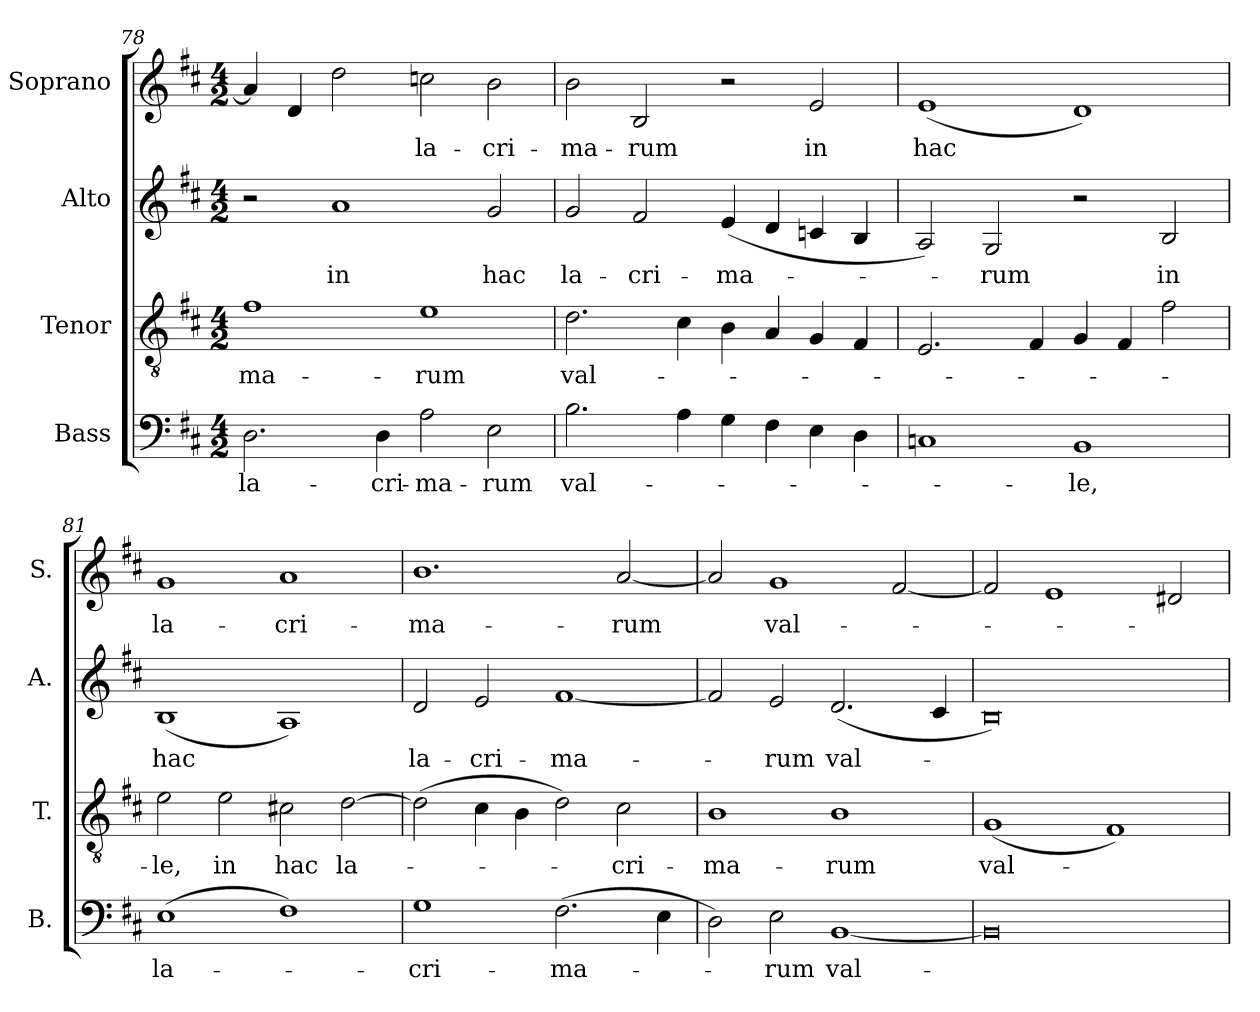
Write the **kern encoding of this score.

**kern	**text	**kern	**text	**kern	**text	**kern	**text
*part4	*part4	*part3	*part3	*part2	*part2	*part1	*part1
*staff4	*staff4	*staff3	*staff3	*staff2	*staff2	*staff1	*staff1
*I"Bass	*	*I"Tenor	*	*I"Alto	*	*I"Soprano	*
*I'B.	*	*I'T.	*	*I'A.	*	*I'S.	*
*clefF4	*	*clefGv2	*	*clefG2	*	*clefG2	*
*	*	*ITrd7c12	*	*	*	*	*
*k[f#c#]	*	*k[f#c#]	*	*k[f#c#]	*	*k[f#c#]	*
*D:	*	*D:	*	*D:	*	*D:	*
*M4/2	*	*M4/2	*	*M4/2	*	*M4/2	*
=78	=78	=78	=78	=78	=78	=78	=78
!	!LO:LY:b:color=#000000	!	!	!	!	!	!
!	!	!	!LO:LY:b:color=#000000	!	!	!	!
2.Di\	la-	1F#i	-ma-	2r	.	4ai/]	.
.	.	.	.	.	.	4di/	.
!	!	!	!	!	!LO:LY:b:color=#000000	!	!
.	.	.	.	1ai	in	2ddi\	.
!	!LO:LY:b:color=#000000	!	!	!	!	!	!
4Di\	-cri-	.	.	.	.	.	.
!	!LO:LY:b:color=#000000	!	!	!	!	!	!
!	!	!	!LO:LY:b:color=#000000	!	!	!	!
!	!	!	!	!	!	!	!LO:LY:b:color=#000000
2Ai\	-ma-	1Ei	-rum	.	.	2ccni\	la-
!	!LO:LY:b:color=#000000	!	!	!	!	!	!
!	!	!	!	!	!LO:LY:b:color=#000000	!	!
!	!	!	!	!	!	!	!LO:LY:b:color=#000000
2Ei\	-rum	.	.	2gi/	hac	2bi\	-cri-
=79	=79	=79	=79	=79	=79	=79	=79
!	!LO:LY:b:color=#000000	!	!	!	!	!	!
!	!	!	!LO:LY:b:color=#000000	!	!	!	!
!	!	!	!	!	!LO:LY:b:color=#000000	!	!
!	!	!	!	!	!	!	!LO:LY:b:color=#000000
2.Bi\	val-	2.Di\	val-	2gi/	la-	2bi\	-ma-
!	!	!	!	!	!LO:LY:b:color=#000000	!	!
!	!	!	!	!	!	!	!LO:LY:b:color=#000000
.	.	.	.	2f#i/	-cri-	2Bi/	-rum
4Ai\	.	4C#i\	.	.	.	.	.
!	!	!	!	!	!LO:LY:b:color=#000000	!	!
4Gi\	.	4BBi\	.	(4ei/	-ma-	2r	.
4F#i\	.	4AAi/	.	4di/	.	.	.
!	!	!	!	!	!	!	!LO:LY:b:color=#000000
4Ei\	.	4GGi/	.	4cni/	.	2ei/	in
4Di\	.	4FF#i/	.	4Bi/	.	.	.
=80	=80	=80	=80	=80	=80	=80	=80
!	!	!	!	!	!	!	!LO:LY:b:color=#000000
1Cni	.	2.EEi/	.	2Ai/)	.	(1ei	hac
!	!	!	!	!	!LO:LY:b:color=#000000	!	!
.	.	.	.	2Gi/	-rum	.	.
.	.	4FF#i/	.	.	.	.	.
!	!LO:LY:b:color=#000000	!	!	!	!	!	!
1BBi	-le,	4GGi/	.	2r	.	1di)	.
.	.	4FF#i/	.	.	.	.	.
!	!	!	!	!	!LO:LY:b:color=#000000	!	!
.	.	2F#i\	.	2Bi/	in	.	.
=81	=81	=81	=81	=81	=81	=81	=81
!	!LO:LY:b:color=#000000	!	!	!	!	!	!
!	!	!	!LO:LY:b:color=#000000	!	!	!	!
!	!	!	!	!	!LO:LY:b:color=#000000	!	!
!	!	!	!	!	!	!	!LO:LY:b:color=#000000
(1Ei	la-	2Ei\	-le,	(1Bi	hac	1gi	la-
!	!	!	!LO:LY:b:color=#000000	!	!	!	!
.	.	2Ei\	in	.	.	.	.
!	!	!	!LO:LY:b:color=#000000	!	!	!	!
!	!	!	!	!	!	!	!LO:LY:b:color=#000000
1F#i)	.	2C#Xi\	hac	1Ai)	.	1ai	-cri-
!	!	!	!LO:LY:b:color=#000000	!	!	!	!
.	.	[2Di\	la-	.	.	.	.
=82	=82	=82	=82	=82	=82	=82	=82
!	!LO:LY:b:color=#000000	!	!	!	!	!	!
!	!	!	!	!	!LO:LY:b:color=#000000	!	!
!	!	!	!	!	!	!	!LO:LY:b:color=#000000
1Gi	-cri-	(2Di\]	.	2di/	la-	1.bi	-ma-
!	!	!	!	!	!LO:LY:b:color=#000000	!	!
.	.	4C#i\	.	2ei/	-cri-	.	.
.	.	4BBi\	.	.	.	.	.
!	!LO:LY:b:color=#000000	!	!	!	!	!	!
!	!	!	!	!	!LO:LY:b:color=#000000	!	!
(2.F#i\	-ma-	2Di\)	.	[1f#i	-ma-	.	.
!	!	!	!LO:LY:b:color=#000000	!	!	!	!
!	!	!	!	!	!	!	!LO:LY:b:color=#000000
.	.	2C#i\	-cri-	.	.	[2ai/	-rum
4Ei\	.	.	.	.	.	.	.
=83	=83	=83	=83	=83	=83	=83	=83
!	!	!	!LO:LY:b:color=#000000	!	!	!	!
2Di\)	.	1BBi	-ma-	2f#i/]	.	2ai/]	.
!	!LO:LY:b:color=#000000	!	!	!	!	!	!
!	!	!	!	!	!LO:LY:b:color=#000000	!	!
!	!	!	!	!	!	!	!LO:LY:b:color=#000000
2Ei\	-rum	.	.	2ei/	-rum	1gi	val-
!	!LO:LY:b:color=#000000	!	!	!	!	!	!
!	!	!	!LO:LY:b:color=#000000	!	!	!	!
!	!	!	!	!	!LO:LY:b:color=#000000	!	!
[1BBi	val-	1BBi	-rum	(2.di/	val-	.	.
.	.	.	.	.	.	[2f#i/	.
.	.	.	.	4c#i/	.	.	.
!!LO:LB:g=z
=84	=84	=84	=84	=84	=84	=84	=84
!	!	!	!LO:LY:b:color=#000000	!	!	!	!
0BBi]	.	(1GGi	val-	0Bi)	.	2f#i/]	.
.	.	.	.	.	.	1ei	.
.	.	1FF#i)	.	.	.	.	.
.	.	.	.	.	.	2d#Xi/	.
=	=	=	=	=	=	=	=
*-	*-	*-	*-	*-	*-	*-	*-
